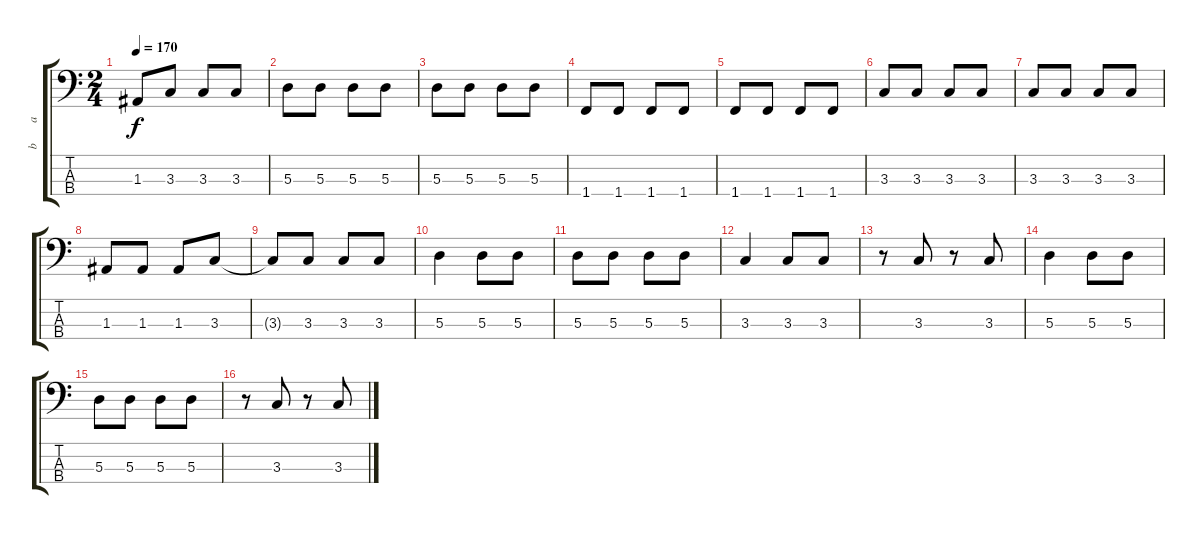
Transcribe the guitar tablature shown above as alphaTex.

\track ("b       a       s      s" "b       a ") {instrument electricbassfinger}
\staff {score tabs}
\tuning (G2 D2 A1 E1) {hide}
\ts (2 4)
\tempo 170
\clef f4
\ks c
1.3{t}.8{dy f} 3.3.8 3.3.8 3.3.8 |
5.3.8 5.3.8 5.3.8 5.3.8 |
5.3.8 5.3.8 5.3.8 5.3.8 |
1.4.8 1.4.8 1.4.8 1.4.8 |
1.4.8 1.4.8 1.4.8 1.4.8 |
3.3.8 3.3.8 3.3.8 3.3.8 |
3.3.8 3.3.8 3.3.8 3.3.8 |
1.3.8 1.3.8 1.3.8 3.3.8 |
3.3{t}.8 3.3.8 3.3.8 3.3.8 |
5.3.4 5.3.8 5.3.8 |
5.3.8 5.3.8 5.3.8 5.3.8 |
3.3.4 3.3.8 3.3.8 |
r.8 3.3.8 r.8 3.3.8 |
5.3.4 5.3.8 5.3.8 |
5.3.8 5.3.8 5.3.8 5.3.8 |
r.8 3.3.8 r.8 3.3.8
